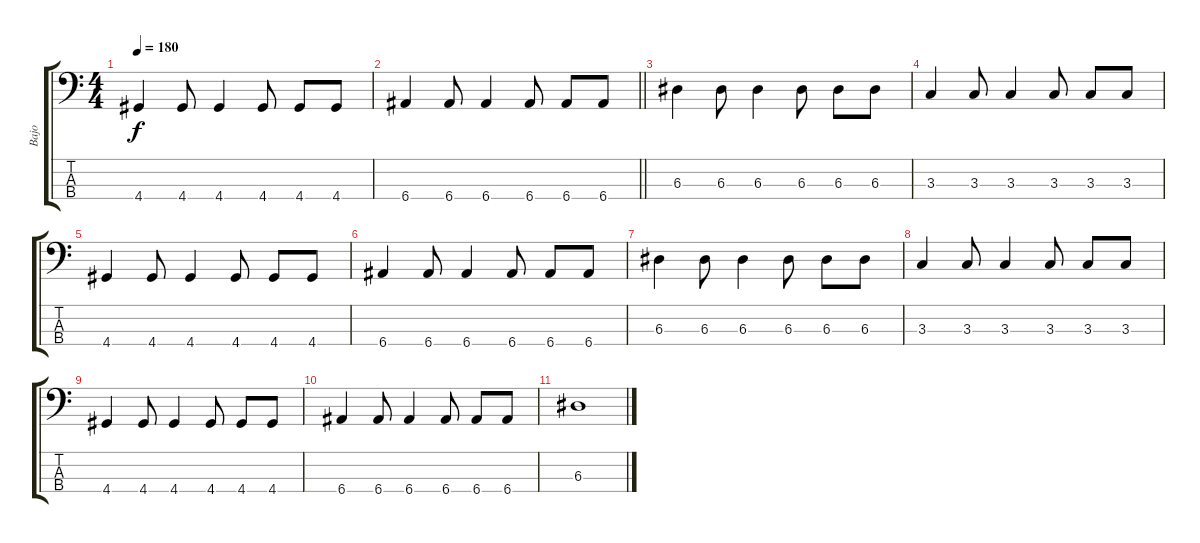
\track ("Bajo" "Bajo") {instrument electricbassfinger}
\staff {score tabs}
\tuning (G2 D2 A1 E1) {hide}
\ts (4 4)
\tempo 180
\clef f4
\ks c
4.4.4{dy f} 4.4.8 4.4.4 4.4.8 4.4.8 4.4.8 |
\barLineRight lightlight
6.4.4 6.4.8 6.4.4 6.4.8 6.4.8 6.4.8 |
\section ("" "")
6.3.4 6.3.8 6.3.4 6.3.8 6.3.8 6.3.8 |
3.3.4 3.3.8 3.3.4 3.3.8 3.3.8 3.3.8 |
4.4.4 4.4.8 4.4.4 4.4.8 4.4.8 4.4.8 |
6.4.4 6.4.8 6.4.4 6.4.8 6.4.8 6.4.8 |
6.3.4 6.3.8 6.3.4 6.3.8 6.3.8 6.3.8 |
3.3.4 3.3.8 3.3.4 3.3.8 3.3.8 3.3.8 |
4.4.4 4.4.8 4.4.4 4.4.8 4.4.8 4.4.8 |
6.4.4 6.4.8 6.4.4 6.4.8 6.4.8 6.4.8 |
6.3.1
